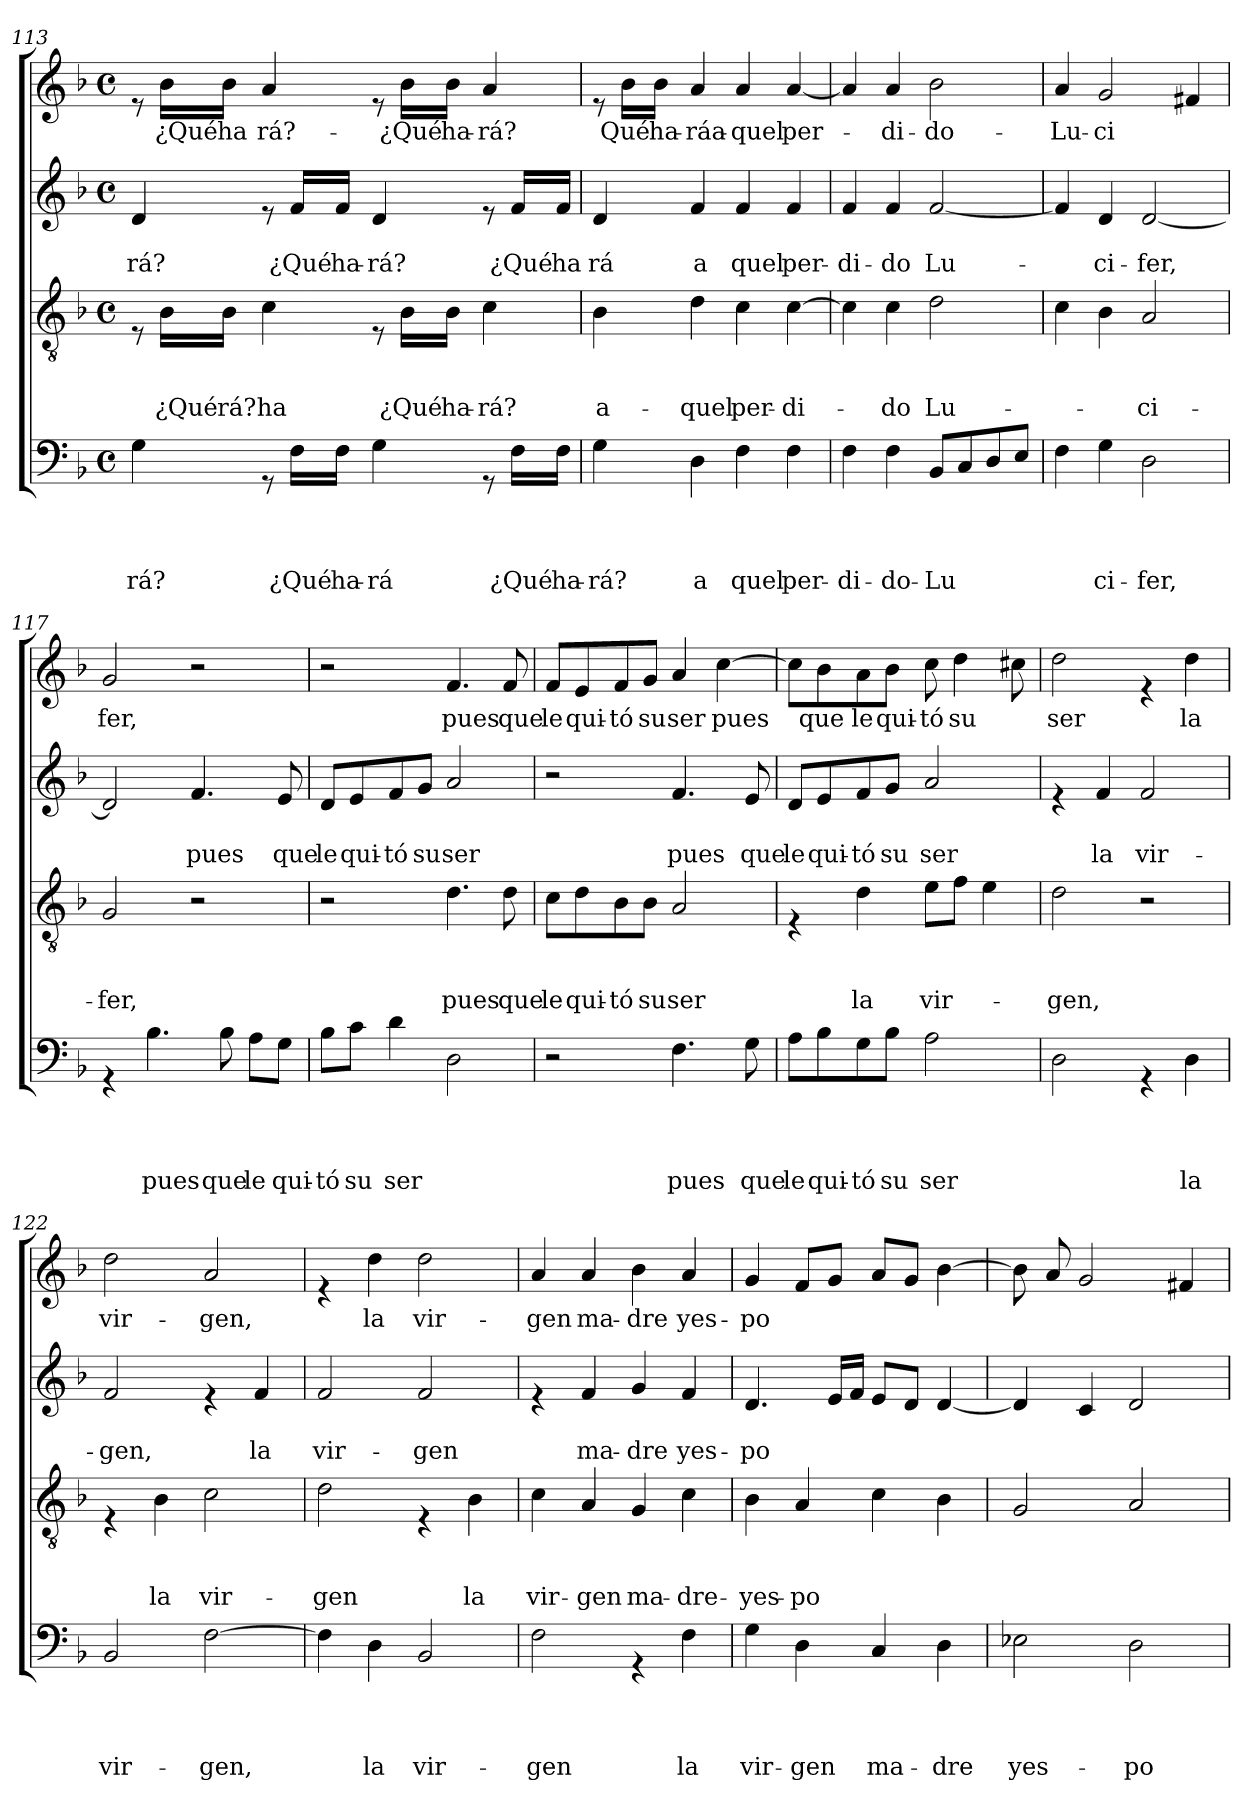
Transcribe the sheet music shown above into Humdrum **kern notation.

**kern	**text	**text	**text	**text	**kern	**text	**text	**text	**kern	**text	**text	**kern	**text
*part4	*part4	*part4	*part4	*part4	*part3	*part3	*part3	*part3	*part2	*part2	*part2	*part1	*part1
*staff4	*staff4	*staff4	*staff4	*staff4	*staff3	*staff3	*staff3	*staff3	*staff2	*staff2	*staff2	*staff1	*staff1
!!LO:LB:g=z
*clefF4	*	*	*	*	*clefGv2	*	*	*	*clefG2	*	*	*clefG2	*
*k[b-]	*	*	*	*	*k[b-]	*	*	*	*k[b-]	*	*	*k[b-]	*
*F:	*	*	*	*	*F:	*	*	*	*F:	*	*	*F:	*
*M4/4	*	*	*	*	*M4/4	*	*	*	*M4/4	*	*	*M4/4	*
*met(c)	*	*	*	*	*met(c)	*	*	*	*met(c)	*	*	*met(c)	*
=113	=113	=113	=113	=113	=113	=113	=113	=113	=113	=113	=113	=113	=113
!	!	!	!	!LO:LY:b	!	!	!	!	!	!	!LO:LY:b	!	!
4G\	.	.	.	-rá?	8rE	.	.	.	4d/	.	-rá?	8re	.
!	!	!	!	!	!	!	!	!LO:LY:b	!	!	!	!	!LO:LY:b
.	.	.	.	.	16B-\LL	.	.	¿Qué	.	.	.	16b-\LL	¿Qué
!	!	!	!	!	!	!	!	!LO:LY:b	!	!	!	!	!LO:LY:b
.	.	.	.	.	16B-\JJ	.	.	rá?	.	.	.	16b-\JJ	ha
!	!	!	!	!	!	!	!	!LO:LY:b	!	!	!	!	!LO:LY:b
8rGG	.	.	.	.	4c\	.	.	ha	8re	.	.	4a/	rá?-
!	!	!	!	!LO:LY:b	!	!	!	!	!	!	!LO:LY:b	!	!
16F\LL	.	.	.	¿Qué	.	.	.	.	16f/LL	.	¿Qué	.	.
!	!	!	!	!LO:LY:b	!	!	!	!	!	!	!LO:LY:b	!	!
16F\JJ	.	.	.	ha-	.	.	.	.	16f/JJ	.	ha-	.	.
!	!	!	!	!LO:LY:b	!	!	!	!	!	!	!LO:LY:b	!	!
4G\	.	.	.	-rá	8rE	.	.	.	4d/	.	-rá?	8re	.
!	!	!	!	!	!	!	!	!LO:LY:b	!	!	!	!	!LO:LY:b
.	.	.	.	.	16B-\LL	.	.	¿Qué	.	.	.	16b-\LL	-¿Qué
!	!	!	!	!	!	!	!	!LO:LY:b	!	!	!	!	!LO:LY:b
.	.	.	.	.	16B-\JJ	.	.	ha-	.	.	.	16b-\JJ	ha-
!	!	!	!	!	!	!	!	!LO:LY:b	!	!	!	!	!LO:LY:b
8rGG	.	.	.	.	4c\	.	.	-rá?	8re	.	.	4a/	-rá?
!	!	!	!	!LO:LY:b	!	!	!	!	!	!	!LO:LY:b	!	!
16F\LL	.	.	.	¿Qué	.	.	.	.	16f/LL	.	¿Qué	.	.
!	!	!	!	!LO:LY:b	!	!	!	!	!	!	!LO:LY:b	!	!
16F\JJ	.	.	.	ha-	.	.	.	.	16f/JJ	.	ha	.	.
=114	=114	=114	=114	=114	=114	=114	=114	=114	=114	=114	=114	=114	=114
!	!	!	!	!LO:LY:b	!	!	!	!LO:LY:b	!	!	!LO:LY:b	!	!
4G\	.	.	.	-rá?	4B-\	.	.	a-	4d/	.	rá	8re	.
!	!	!	!	!	!	!	!	!	!	!	!	!	!LO:LY:b
.	.	.	.	.	.	.	.	.	.	.	.	16b-\LL	Qué
!	!	!	!	!	!	!	!	!	!	!	!	!	!LO:LY:b
.	.	.	.	.	.	.	.	.	.	.	.	16b-\JJ	ha-
!	!	!	!	!LO:LY:b	!	!	!	!LO:LY:b	!	!	!LO:LY:b	!	!LO:LY:b
4D\	.	.	.	a	4d\	.	.	-quel	4f/	.	a	4a/	-ráa-
!	!	!	!	!LO:LY:b	!	!	!	!LO:LY:b	!	!	!LO:LY:b	!	!LO:LY:b
4F\	.	.	.	quel	4c\	.	.	per-	4f/	.	quel	4a/	-quel
!	!	!	!	!LO:LY:b	!	!	!	!LO:LY:b	!	!	!LO:LY:b	!	!LO:LY:b
4F\	.	.	.	per-	[>4c\	.	.	-di-	4f/	.	per-	[<4a/	per-
=115	=115	=115	=115	=115	=115	=115	=115	=115	=115	=115	=115	=115	=115
!	!	!	!	!LO:LY:b	!	!	!	!	!	!	!LO:LY:b	!	!
4F\	.	.	.	-di-	4c\]	.	.	.	4f/	.	-di-	4a/]	.
!	!	!	!	!LO:LY:b	!	!	!	!LO:LY:b	!	!	!LO:LY:b	!	!LO:LY:b
4F\	.	.	.	-do-	4c\	.	.	-do	4f/	.	-do	4a/	-di-
!	!	!	!	!LO:LY:b	!	!	!	!LO:LY:b	!	!	!LO:LY:b	!	!LO:LY:b
8BB-/L	.	.	.	-Lu	2d\	.	.	Lu-	[<2f/	.	Lu-	2b-\	-do-
8C/	.	.	.	.	.	.	.	.	.	.	.	.	.
8D/	.	.	.	.	.	.	.	.	.	.	.	.	.
8E/J	.	.	.	.	.	.	.	.	.	.	.	.	.
=116	=116	=116	=116	=116	=116	=116	=116	=116	=116	=116	=116	=116	=116
!	!	!	!	!	!	!	!	!	!	!	!	!	!LO:LY:b
4F\	.	.	.	.	4c\	.	.	.	4f/]	.	.	4a/	-Lu-
!	!	!	!	!LO:LY:b	!	!	!	!	!	!	!LO:LY:b	!	!LO:LY:b
4G\	.	.	.	ci-	4B-\	.	.	.	4d/	.	-ci-	2g/	-ci
!	!	!	!	!LO:LY:b	!	!	!	!LO:LY:b	!	!	!LO:LY:b	!	!
2D\	.	.	.	-fer,	2A/	.	.	-ci-	[<2d/	.	-fer,	.	.
.	.	.	.	.	.	.	.	.	.	.	.	4f#X/	.
!!LO:LB:g=z
=117	=117	=117	=117	=117	=117	=117	=117	=117	=117	=117	=117	=117	=117
!	!	!	!	!	!	!	!	!LO:LY:b	!	!	!	!	!LO:LY:b
4rGG	.	.	.	.	2G/	.	.	-fer,	2d/]	.	.	2g/	fer,
!	!	!	!	!LO:LY:b	!	!	!	!	!	!	!	!	!
4.B-\	.	.	.	pues	.	.	.	.	.	.	.	.	.
!	!	!	!	!	!	!	!	!	!	!	!LO:LY:b	!	!
.	.	.	.	.	2r	.	.	.	4.f/	.	pues	2r	.
!	!	!	!	!LO:LY:b	!	!	!	!	!	!	!	!	!
8B-\	.	.	.	que	.	.	.	.	.	.	.	.	.
!	!	!	!	!LO:LY:b	!	!	!	!	!	!	!	!	!
8A\L	.	.	.	le	.	.	.	.	.	.	.	.	.
!	!	!	!	!LO:LY:b	!	!	!	!	!	!	!LO:LY:b	!	!
8G\J	.	.	.	qui-	.	.	.	.	8e/	.	que	.	.
=118	=118	=118	=118	=118	=118	=118	=118	=118	=118	=118	=118	=118	=118
!	!	!	!	!LO:LY:b	!	!	!	!	!	!	!LO:LY:b	!	!
8B-\L	.	.	.	-tó	2r	.	.	.	8d/L	.	le	2r	.
!	!	!	!	!LO:LY:b	!	!	!	!	!	!	!LO:LY:b	!	!
8c\J	.	.	.	su	.	.	.	.	8e/	.	qui-	.	.
!	!	!	!	!LO:LY:b	!	!	!	!	!	!	!LO:LY:b	!	!
4d\	.	.	.	ser	.	.	.	.	8f/	.	-tó	.	.
!	!	!	!	!	!	!	!	!	!	!	!LO:LY:b	!	!
.	.	.	.	.	.	.	.	.	8g/J	.	su	.	.
!	!	!	!	!	!	!	!	!LO:LY:b	!	!	!LO:LY:b	!	!LO:LY:b
2D\	.	.	.	.	4.d\	.	.	pues	2a/	.	ser	4.f/	pues
!	!	!	!	!	!	!	!	!LO:LY:b	!	!	!	!	!LO:LY:b
.	.	.	.	.	8d\	.	.	que	.	.	.	8f/	que
=119	=119	=119	=119	=119	=119	=119	=119	=119	=119	=119	=119	=119	=119
!	!	!	!	!	!	!	!	!LO:LY:b	!	!	!	!	!LO:LY:b
2r	.	.	.	.	8c\L	.	.	le	2r	.	.	8f/L	le
!	!	!	!	!	!	!	!	!LO:LY:b	!	!	!	!	!LO:LY:b
.	.	.	.	.	8d\	.	.	qui-	.	.	.	8e/	qui-
!	!	!	!	!	!	!	!	!LO:LY:b	!	!	!	!	!LO:LY:b
.	.	.	.	.	8B-\	.	.	-tó	.	.	.	8f/	-tó
!	!	!	!	!	!	!	!	!LO:LY:b	!	!	!	!	!LO:LY:b
.	.	.	.	.	8B-\J	.	.	su	.	.	.	8g/J	su
!	!	!	!	!LO:LY:b	!	!	!	!LO:LY:b	!	!	!LO:LY:b	!	!LO:LY:b
4.F\	.	.	.	pues	2A/	.	.	ser	4.f/	.	pues	4a/	ser
!	!	!	!	!	!	!	!	!	!	!	!	!	!LO:LY:b
.	.	.	.	.	.	.	.	.	.	.	.	[>4cc\	pues
!	!	!	!	!LO:LY:b	!	!	!	!	!	!	!LO:LY:b	!	!
8G\	.	.	.	que	.	.	.	.	8e/	.	que	.	.
=120	=120	=120	=120	=120	=120	=120	=120	=120	=120	=120	=120	=120	=120
!	!	!	!	!LO:LY:b	!	!	!	!	!	!	!LO:LY:b	!	!
8A\L	.	.	.	le	4rE	.	.	.	8d/L	.	le	8cc\L]	.
!	!	!	!	!LO:LY:b	!	!	!	!	!	!	!LO:LY:b	!	!LO:LY:b
8B-\	.	.	.	qui-	.	.	.	.	8e/	.	qui-	8b-\	que
!	!	!	!	!LO:LY:b	!	!	!	!LO:LY:b	!	!	!LO:LY:b	!	!LO:LY:b
8G\	.	.	.	-tó	4d\	.	.	la	8f/	.	-tó	8a\	le
!	!	!	!	!LO:LY:b	!	!	!	!	!	!	!LO:LY:b	!	!LO:LY:b
8B-\J	.	.	.	su	.	.	.	.	8g/J	.	su	8b-\J	qui-
!	!	!	!	!LO:LY:b	!	!	!	!LO:LY:b	!	!	!LO:LY:b	!	!LO:LY:b
2A\	.	.	.	ser	8e\L	.	.	vir-	2a/	.	ser	8cc\	-tó
!	!	!	!	!	!	!	!	!	!	!	!	!	!LO:LY:b
.	.	.	.	.	8f\J	.	.	.	.	.	.	4dd\	su
.	.	.	.	.	4e\	.	.	.	.	.	.	.	.
.	.	.	.	.	.	.	.	.	.	.	.	8cc#X\	.
=121	=121	=121	=121	=121	=121	=121	=121	=121	=121	=121	=121	=121	=121
!	!	!	!	!	!	!	!	!LO:LY:b	!	!	!	!	!LO:LY:b
2D\	.	.	.	.	2d\	.	.	-gen,	4re	.	.	2dd\	ser
!	!	!	!	!	!	!	!	!	!	!	!LO:LY:b	!	!
.	.	.	.	.	.	.	.	.	4f/	.	la	.	.
!	!	!	!	!	!	!	!	!	!	!	!LO:LY:b	!	!
4rGG	.	.	.	.	2r	.	.	.	2f/	.	vir-	4re	.
!	!	!	!	!LO:LY:b	!	!	!	!	!	!	!	!	!LO:LY:b
4D\	.	.	.	la	.	.	.	.	.	.	.	4dd\	la
!!LO:LB:g=z
=122	=122	=122	=122	=122	=122	=122	=122	=122	=122	=122	=122	=122	=122
!	!	!	!	!LO:LY:b	!	!	!	!	!	!	!LO:LY:b	!	!LO:LY:b
2BB-/	.	.	.	vir-	4rE	.	.	.	2f/	.	-gen,	2dd\	vir-
!	!	!	!	!	!	!	!	!LO:LY:b	!	!	!	!	!
.	.	.	.	.	4B-\	.	.	la	.	.	.	.	.
!	!	!	!	!LO:LY:b	!	!	!	!LO:LY:b	!	!	!	!	!LO:LY:b
[>2F\	.	.	.	-gen,	2c\	.	.	vir-	4re	.	.	2a/	-gen,
!	!	!	!	!	!	!	!	!	!	!	!LO:LY:b	!	!
.	.	.	.	.	.	.	.	.	4f/	.	la	.	.
=123	=123	=123	=123	=123	=123	=123	=123	=123	=123	=123	=123	=123	=123
!	!	!	!	!	!	!	!	!LO:LY:b	!	!	!LO:LY:b	!	!
4F\]	.	.	.	.	2d\	.	.	-gen	2f/	.	vir-	4re	.
!	!	!	!	!LO:LY:b	!	!	!	!	!	!	!	!	!LO:LY:b
4D\	.	.	.	la	.	.	.	.	.	.	.	4dd\	la
!	!	!	!	!LO:LY:b	!	!	!	!	!	!	!LO:LY:b	!	!LO:LY:b
2BB-/	.	.	.	vir-	4rE	.	.	.	2f/	.	-gen	2dd\	vir-
!	!	!	!	!	!	!	!	!LO:LY:b	!	!	!	!	!
.	.	.	.	.	4B-\	.	.	la	.	.	.	.	.
=124	=124	=124	=124	=124	=124	=124	=124	=124	=124	=124	=124	=124	=124
!	!	!	!	!LO:LY:b	!	!	!	!LO:LY:b	!	!	!	!	!LO:LY:b
2F\	.	.	.	-gen	4c\	.	.	vir-	4re	.	.	4a/	-gen
!	!	!	!	!	!	!	!	!LO:LY:b	!	!	!LO:LY:b	!	!LO:LY:b
.	.	.	.	.	4A/	.	.	-gen	4f/	.	ma-	4a/	ma-
!	!	!	!	!	!	!	!	!LO:LY:b	!	!	!LO:LY:b	!	!LO:LY:b
4rGG	.	.	.	.	4G/	.	.	ma-	4g/	.	-dre	4b-\	-dre
!	!	!	!	!LO:LY:b	!	!	!	!LO:LY:b	!	!	!LO:LY:b	!	!LO:LY:b
4F\	.	.	.	la	4c\	.	.	-dre-	4f/	.	yes-	4a/	yes-
=125	=125	=125	=125	=125	=125	=125	=125	=125	=125	=125	=125	=125	=125
!	!	!	!	!LO:LY:b	!	!	!	!LO:LY:b	!	!	!LO:LY:b	!	!LO:LY:b
4G\	.	.	.	vir-	4B-\	.	.	-yes-	4.d/	.	-po	4g/	-po
!	!	!	!	!LO:LY:b	!	!	!	!LO:LY:b	!	!	!	!	!
4D\	.	.	.	-gen	4A/	.	.	-po	.	.	.	8f/L	.
.	.	.	.	.	.	.	.	.	16e/LL	.	.	8g/J	.
.	.	.	.	.	.	.	.	.	16f/JJ	.	.	.	.
!	!	!	!	!LO:LY:b	!	!	!	!	!	!	!	!	!
4C/	.	.	.	ma-	4c\	.	.	.	8e/L	.	.	8a/L	.
.	.	.	.	.	.	.	.	.	8d/J	.	.	8g/J	.
!	!	!	!	!LO:LY:b	!	!	!	!	!	!	!	!	!
4D\	.	.	.	-dre	4B-\	.	.	.	[<4d/	.	.	[>4b-\	.
=126	=126	=126	=126	=126	=126	=126	=126	=126	=126	=126	=126	=126	=126
!	!	!	!	!LO:LY:b	!	!	!	!	!	!	!	!	!
2E-X\	.	.	.	yes-	2G/	.	.	.	4d/]	.	.	8b-\]	.
.	.	.	.	.	.	.	.	.	.	.	.	8a/	.
.	.	.	.	.	.	.	.	.	4c/	.	.	2g/	.
!	!	!	!	!LO:LY:b	!	!	!	!	!	!	!	!	!
2D\	.	.	.	-po-	2A/	.	.	.	2d/	.	.	.	.
.	.	.	.	.	.	.	.	.	.	.	.	4f#X/	.
=	=	=	=	=	=	=	=	=	=	=	=	=	=
*-	*-	*-	*-	*-	*-	*-	*-	*-	*-	*-	*-	*-	*-
